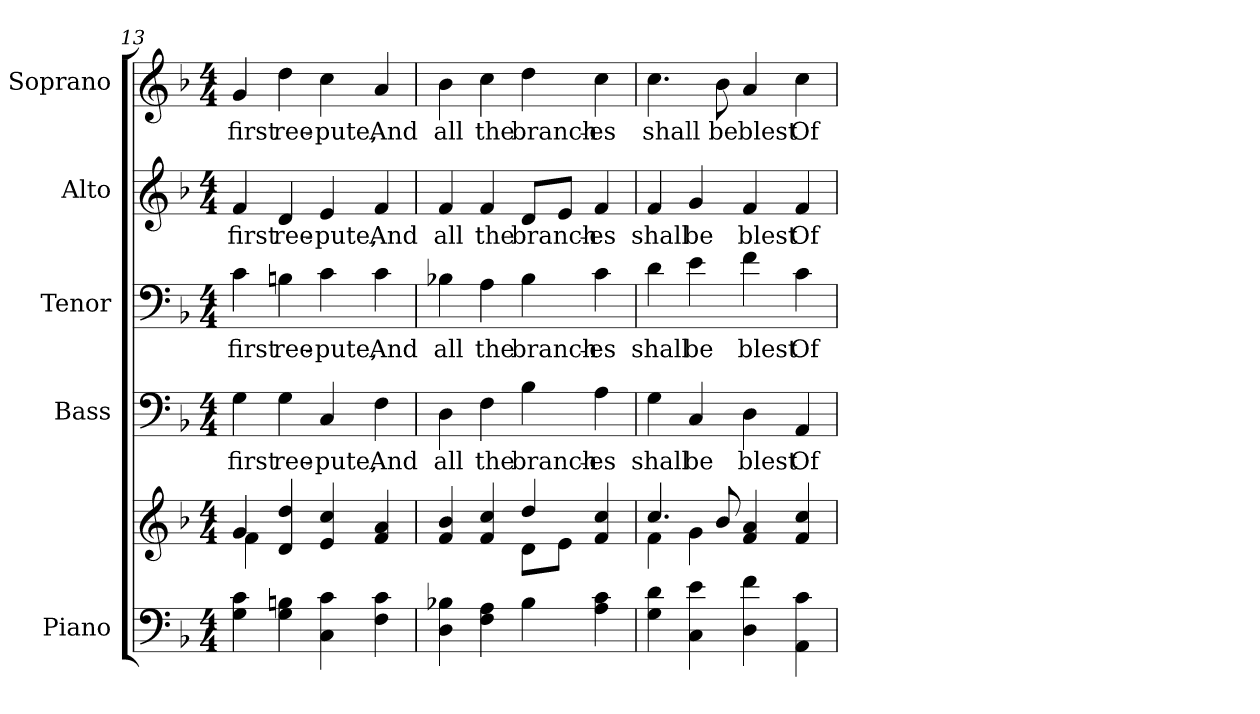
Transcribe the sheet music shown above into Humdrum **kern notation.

**kern	**kern	**kern	**text	**kern	**text	**kern	**text	**kern	**text
*part5	*part5	*part4	*part4	*part3	*part3	*part2	*part2	*part1	*part1
*staff6	*staff5	*staff4	*staff4	*staff3	*staff3	*staff2	*staff2	*staff1	*staff1
*I"Piano	*	*I"Bass	*	*I"Tenor	*	*I"Alto	*	*I"Soprano	*
*I'Pno.	*	*I'B.	*	*I'T.	*	*I'A.	*	*I'S.	*
!!LO:PB:g=z
*clefF4	*clefG2	*clefF4	*	*clefF4	*	*clefG2	*	*clefG2	*
*k[b-]	*k[b-]	*k[b-]	*	*k[b-]	*	*k[b-]	*	*k[b-]	*
*F:	*F:	*F:	*	*F:	*	*F:	*	*F:	*
*M4/4	*M4/4	*M4/4	*	*M4/4	*	*M4/4	*	*M4/4	*
=13	=13	=13	=13	=13	=13	=13	=13	=13	=13
*	*^	*	*	*	*	*	*	*	*
!	!	!	!	!LO:LY:b:color=#000000	!	!	!	!	!	!
!	!	!	!	!	!	!LO:LY:b:color=#000000	!	!	!	!
!	!	!	!	!	!	!	!	!LO:LY:b:color=#000000	!	!
!	!	!	!	!	!	!	!	!	!	!LO:LY:b:color=#000000
4Gi\ 4ci	4gi/	4fi\	4Gi\	first	4ci\	first	4fi/	first	4gi/	first
!	!	!	!	!LO:LY:b:color=#000000	!	!	!	!	!	!
!	!	!	!	!	!	!LO:LY:b:color=#000000	!	!	!	!
!	!	!	!	!	!	!	!	!LO:LY:b:color=#000000	!	!
!	!	!	!	!	!	!	!	!	!	!LO:LY:b:color=#000000
4Gi\ 4Bni	4di/ 4ddi	2.ryy	4Gi\	ree-	4Bni\	ree-	4di/	ree-	4ddi\	ree-
!	!	!	!	!LO:LY:b:color=#000000	!	!	!	!	!	!
!	!	!	!	!	!	!LO:LY:b:color=#000000	!	!	!	!
!	!	!	!	!	!	!	!	!LO:LY:b:color=#000000	!	!
!	!	!	!	!	!	!	!	!	!	!LO:LY:b:color=#000000
4Ci\ 4ci	4ei/ 4cci	.	4Ci/	-pute,	4ci\	-pute,	4ei/	-pute,	4cci\	-pute,
!	!	!	!	!LO:LY:b:color=#000000	!	!	!	!	!	!
!	!	!	!	!	!	!LO:LY:b:color=#000000	!	!	!	!
!	!	!	!	!	!	!	!	!LO:LY:b:color=#000000	!	!
!	!	!	!	!	!	!	!	!	!	!LO:LY:b:color=#000000
4Fi\ 4ci	4fi/ 4ai	.	4Fi\	And	4ci\	And	4fi/	And	4ai/	And
=14	=14	=14	=14	=14	=14	=14	=14	=14	=14	=14
!	!	!	!	!LO:LY:b:color=#000000	!	!	!	!	!	!
!	!	!	!	!	!	!LO:LY:b:color=#000000	!	!	!	!
!	!	!	!	!	!	!	!	!LO:LY:b:color=#000000	!	!
!	!	!	!	!	!	!	!	!	!	!LO:LY:b:color=#000000
4Di\ 4B-Xi	4fi/ 4b-i	2ryy	4Di\	all	4B-Xi\	all	4fi/	all	4b-i\	all
!	!	!	!	!LO:LY:b:color=#000000	!	!	!	!	!	!
!	!	!	!	!	!	!LO:LY:b:color=#000000	!	!	!	!
!	!	!	!	!	!	!	!	!LO:LY:b:color=#000000	!	!
!	!	!	!	!	!	!	!	!	!	!LO:LY:b:color=#000000
4Fi\ 4Ai	4fi/ 4cci	.	4Fi\	the	4Ai\	the	4fi/	the	4cci\	the
!	!	!	!	!LO:LY:b:color=#000000	!	!	!	!	!	!
!	!	!	!	!	!	!LO:LY:b:color=#000000	!	!	!	!
!	!	!	!	!	!	!	!	!LO:LY:b:color=#000000	!	!
!	!	!	!	!	!	!	!	!	!	!LO:LY:b:color=#000000
4B-i\	4ddi/	8di\L	4B-i\	branch-	4B-i\	branch-	8di/L	branch-	4ddi\	branch-
.	.	8ei\J	.	.	.	.	8ei/J	.	.	.
!	!	!	!	!LO:LY:b:color=#000000	!	!	!	!	!	!
!	!	!	!	!	!	!LO:LY:b:color=#000000	!	!	!	!
!	!	!	!	!	!	!	!	!LO:LY:b:color=#000000	!	!
!	!	!	!	!	!	!	!	!	!	!LO:LY:b:color=#000000
4Ai\ 4ci	4fi/ 4cci	4ryy	4Ai\	-es	4ci\	-es	4fi/	-es	4cci\	-es
!!LO:PB:g=z
=15	=15	=15	=15	=15	=15	=15	=15	=15	=15	=15
!	!	!	!	!LO:LY:b:color=#000000	!	!	!	!	!	!
!	!	!	!	!	!	!LO:LY:b:color=#000000	!	!	!	!
!	!	!	!	!	!	!	!	!LO:LY:b:color=#000000	!	!
!	!	!	!	!	!	!	!	!	!	!LO:LY:b:color=#000000
4Gi\ 4di	4.cci/	4fi\	4Gi\	shall	4di\	shall	4fi/	shall	4.cci\	shall
!	!	!	!	!LO:LY:b:color=#000000	!	!	!	!	!	!
!	!	!	!	!	!	!LO:LY:b:color=#000000	!	!	!	!
!	!	!	!	!	!	!	!	!LO:LY:b:color=#000000	!	!
4Ci\ 4ei	.	4gi\	4Ci/	be	4ei\	be	4gi/	be	.	.
!	!	!	!	!	!	!	!	!	!	!LO:LY:b:color=#000000
.	8b-i/	.	.	.	.	.	.	.	8b-i\	be
!	!	!	!	!LO:LY:b:color=#000000	!	!	!	!	!	!
!	!	!	!	!	!	!LO:LY:b:color=#000000	!	!	!	!
!	!	!	!	!	!	!	!	!LO:LY:b:color=#000000	!	!
!	!	!	!	!	!	!	!	!	!	!LO:LY:b:color=#000000
4Di\ 4fi	4fi/ 4ai	2ryy	4Di\	blest	4fi\	blest	4fi/	blest	4ai/	blest
!	!	!	!	!LO:LY:b:color=#000000	!	!	!	!	!	!
!	!	!	!	!	!	!LO:LY:b:color=#000000	!	!	!	!
!	!	!	!	!	!	!	!	!LO:LY:b:color=#000000	!	!
!	!	!	!	!	!	!	!	!	!	!LO:LY:b:color=#000000
4AAi\ 4ci	4fi/ 4cci	.	4AAi/	Of	4ci\	Of	4fi/	Of	4cci\	Of
*	*v	*v	*	*	*	*	*	*	*	*
=	=	=	=	=	=	=	=	=	=
*-	*-	*-	*-	*-	*-	*-	*-	*-	*-
